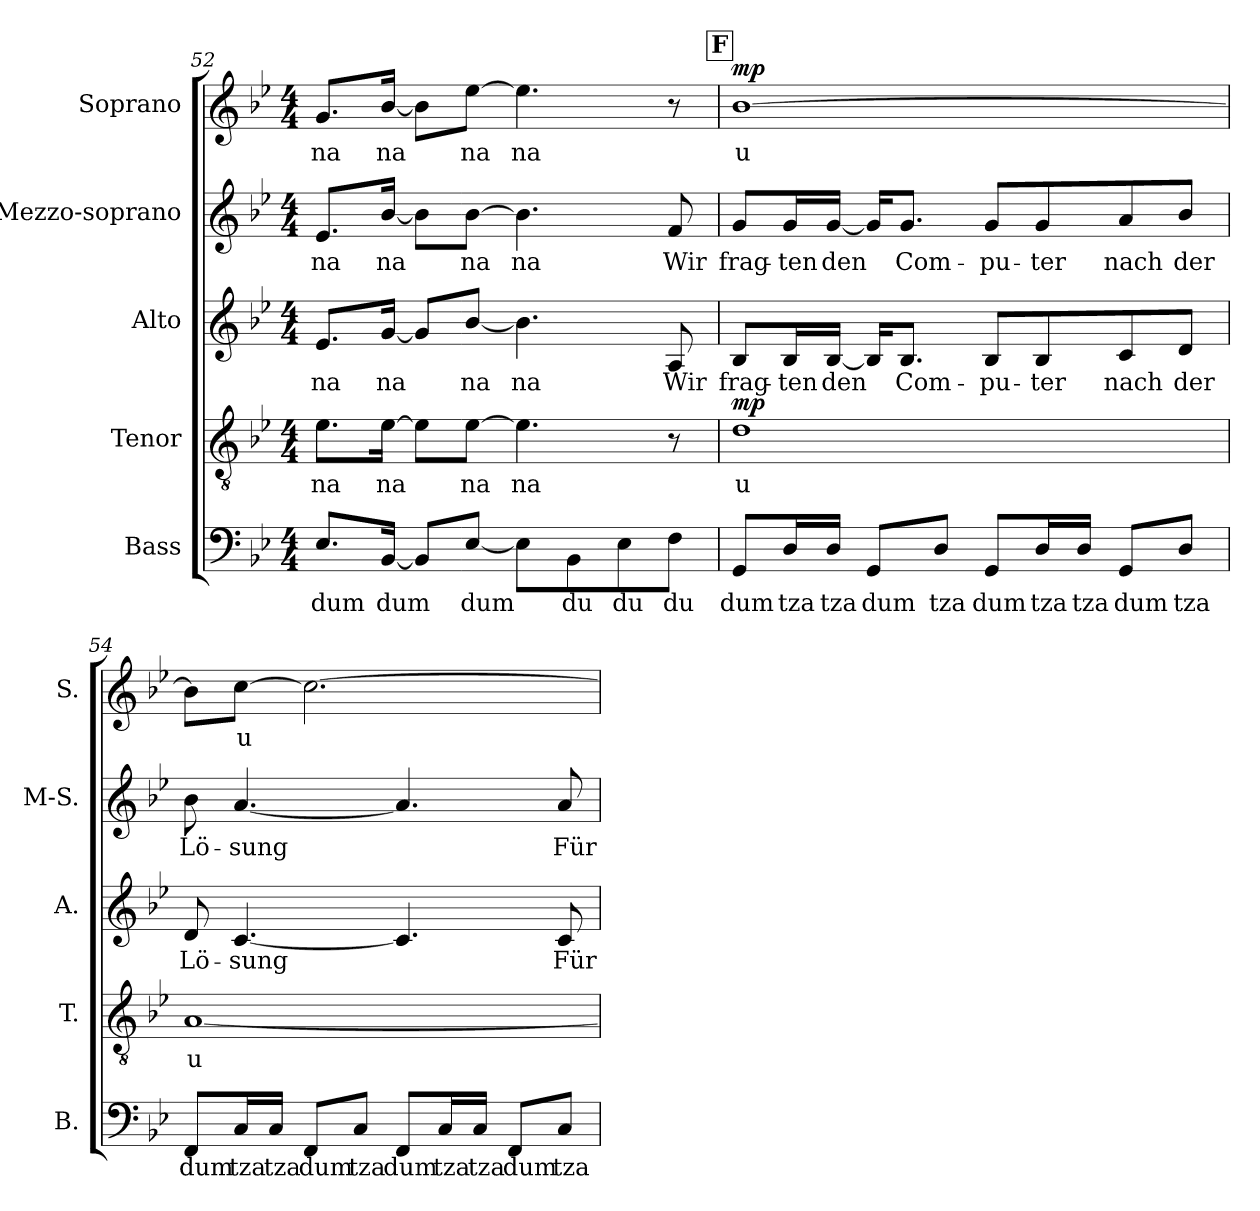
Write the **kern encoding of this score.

**kern	**text	**kern	**text	**dynam	**kern	**text	**kern	**text	**kern	**text	**dynam
*part5	*part5	*part4	*part4	*part4	*part3	*part3	*part2	*part2	*part1	*part1	*part1
*staff5	*staff5	*staff4	*staff4	*staff4	*staff3	*staff3	*staff2	*staff2	*staff1	*staff1	*staff1
*I"Bass	*	*I"Tenor	*	*	*I"Alto	*	*I"Mezzo-soprano	*	*I"Soprano	*	*
*I'B.	*	*I'T.	*	*	*I'A.	*	*I'M-S.	*	*I'S.	*	*
!!LO:PB:g=z
*clefF4	*	*clefGv2	*	*	*clefG2	*	*clefG2	*	*clefG2	*	*
*	*	*ITrd7c12	*	*	*	*	*	*	*	*	*
*k[b-e-]	*	*k[b-e-]	*	*	*k[b-e-]	*	*k[b-e-]	*	*k[b-e-]	*	*
*g:	*	*g:	*	*	*g:	*	*g:	*	*g:	*	*
*M4/4	*	*M4/4	*	*	*M4/4	*	*M4/4	*	*M4/4	*	*
=52	=52	=52	=52	=52	=52	=52	=52	=52	=52	=52	=52
!	!LO:LY:b:color=#000000	!	!	!	!	!	!	!	!	!	!
!	!	!	!LO:LY:b:color=#000000	!	!	!	!	!	!	!	!
!	!	!	!	!	!	!LO:LY:b:color=#000000	!	!	!	!	!
!	!	!	!	!	!	!	!	!LO:LY:b:color=#000000	!	!	!
!	!	!	!	!	!	!	!	!	!	!LO:LY:b:color=#000000	!
8.E-i/L	dum	8.E-i\L	na	.	8.e-i/L	na	8.e-i/L	na	8.gi/L	na	.
!	!LO:LY:b:color=#000000	!	!	!	!	!	!	!	!	!	!
!	!	!	!LO:LY:b:color=#000000	!	!	!	!	!	!	!	!
!	!	!	!	!	!	!LO:LY:b:color=#000000	!	!	!	!	!
!	!	!	!	!	!	!	!	!LO:LY:b:color=#000000	!	!	!
!	!	!	!	!	!	!	!	!	!	!LO:LY:b:color=#000000	!
[16BB-i/Jk	dum	[16E-i\Jk	na	.	[16gi/Jk	na	[16b-i/Jk	na	[16b-i/Jk	na	.
8BB-i/L]	.	8E-i\L]	.	.	8gi/L]	.	8b-i\L]	.	8b-i\L]	.	.
!	!LO:LY:b:color=#000000	!	!	!	!	!	!	!	!	!	!
!	!	!	!LO:LY:b:color=#000000	!	!	!	!	!	!	!	!
!	!	!	!	!	!	!LO:LY:b:color=#000000	!	!	!	!	!
!	!	!	!	!	!	!	!	!LO:LY:b:color=#000000	!	!	!
!	!	!	!	!	!	!	!	!	!	!LO:LY:b:color=#000000	!
[8E-i/J	dum	[8E-i\J	na	.	[8b-i/J	na	[8b-i\J	na	[8ee-i\J	na	.
!	!	!	!LO:LY:b:color=#000000	!	!	!	!	!	!	!	!
!	!	!	!	!	!	!LO:LY:b:color=#000000	!	!	!	!	!
!	!	!	!	!	!	!	!	!LO:LY:b:color=#000000	!	!	!
!	!	!	!	!	!	!	!	!	!	!LO:LY:b:color=#000000	!
8E-i\L]	.	4.E-i\]	na	.	4.b-i\]	na	4.b-i\]	na	4.ee-i\]	na	.
!	!LO:LY:b:color=#000000	!	!	!	!	!	!	!	!	!	!
8BB-i\	du	.	.	.	.	.	.	.	.	.	.
!	!LO:LY:b:color=#000000	!	!	!	!	!	!	!	!	!	!
8E-i\	du	.	.	.	.	.	.	.	.	.	.
!	!LO:LY:b:color=#000000	!	!	!	!	!	!	!	!	!	!
!	!	!	!	!	!	!LO:LY:b:color=#000000	!	!	!	!	!
!	!	!	!	!	!	!	!	!LO:LY:b:color=#000000	!	!	!
8Fi\J	du	8r	.	.	8Ai/	Wir	8fi/	Wir	8r	.	.
!!LO:REH:place=s1:B:color=#000000:enc=box:fs=11.6929:t=F
=53	=53	=53	=53	=53	=53	=53	=53	=53	=53	=53	=53
!	!LO:LY:b:color=#000000	!	!	!	!	!	!	!	!	!	!
!	!	!	!LO:LY:b:color=#000000	!	!	!	!	!	!	!	!
!	!	!	!	!	!	!LO:LY:b:color=#000000	!	!	!	!	!
!	!	!	!	!	!	!	!	!LO:LY:b:color=#000000	!	!	!
!	!	!	!	!	!	!	!	!	!	!LO:LY:b:color=#000000	!
8GGi/L	dum	1Di	u	mp	8B-i/L	frag-	8gi/L	frag-	[1b-i	u	mp
!	!LO:LY:b:color=#000000	!	!	!	!	!	!	!	!	!	!
!	!	!	!	!	!	!LO:LY:b:color=#000000	!	!	!	!	!
!	!	!	!	!	!	!	!	!LO:LY:b:color=#000000	!	!	!
16Di/L	tza	.	.	.	16B-i/L	-ten	16gi/L	-ten	.	.	.
!	!LO:LY:b:color=#000000	!	!	!	!	!	!	!	!	!	!
!	!	!	!	!	!	!LO:LY:b:color=#000000	!	!	!	!	!
!	!	!	!	!	!	!	!	!LO:LY:b:color=#000000	!	!	!
16Di/JJ	tza	.	.	.	[16B-i/JJ	den	[16gi/JJ	den	.	.	.
!	!LO:LY:b:color=#000000	!	!	!	!	!	!	!	!	!	!
8GGi/L	dum	.	.	.	16B-i/KL]	.	16gi/KL]	.	.	.	.
!	!	!	!	!	!	!LO:LY:b:color=#000000	!	!	!	!	!
!	!	!	!	!	!	!	!	!LO:LY:b:color=#000000	!	!	!
.	.	.	.	.	8.B-i/J	Com-	8.gi/J	Com-	.	.	.
!	!LO:LY:b:color=#000000	!	!	!	!	!	!	!	!	!	!
8Di/J	tza	.	.	.	.	.	.	.	.	.	.
!	!LO:LY:b:color=#000000	!	!	!	!	!	!	!	!	!	!
!	!	!	!	!	!	!LO:LY:b:color=#000000	!	!	!	!	!
!	!	!	!	!	!	!	!	!LO:LY:b:color=#000000	!	!	!
8GGi/L	dum	.	.	.	8B-i/L	-pu-	8gi/L	-pu-	.	.	.
!	!LO:LY:b:color=#000000	!	!	!	!	!	!	!	!	!	!
!	!	!	!	!	!	!LO:LY:b:color=#000000	!	!	!	!	!
!	!	!	!	!	!	!	!	!LO:LY:b:color=#000000	!	!	!
16Di/L	tza	.	.	.	8B-i/	-ter	8gi/	-ter	.	.	.
!	!LO:LY:b:color=#000000	!	!	!	!	!	!	!	!	!	!
16Di/JJ	tza	.	.	.	.	.	.	.	.	.	.
!	!LO:LY:b:color=#000000	!	!	!	!	!	!	!	!	!	!
!	!	!	!	!	!	!LO:LY:b:color=#000000	!	!	!	!	!
!	!	!	!	!	!	!	!	!LO:LY:b:color=#000000	!	!	!
8GGi/L	dum	.	.	.	8ci/	nach	8ai/	nach	.	.	.
!	!LO:LY:b:color=#000000	!	!	!	!	!	!	!	!	!	!
!	!	!	!	!	!	!LO:LY:b:color=#000000	!	!	!	!	!
!	!	!	!	!	!	!	!	!LO:LY:b:color=#000000	!	!	!
8Di/J	tza	.	.	.	8di/J	der	8b-i/J	der	.	.	.
=54	=54	=54	=54	=54	=54	=54	=54	=54	=54	=54	=54
!	!LO:LY:b:color=#000000	!	!	!	!	!	!	!	!	!	!
!	!	!	!LO:LY:b:color=#000000	!	!	!	!	!	!	!	!
!	!	!	!	!	!	!LO:LY:b:color=#000000	!	!	!	!	!
!	!	!	!	!	!	!	!	!LO:LY:b:color=#000000	!	!	!
8FFi/L	dum	[1AAi	u	.	8di/	Lö-	8b-i\	Lö-	8b-i\L]	.	.
!	!LO:LY:b:color=#000000	!	!	!	!	!	!	!	!	!	!
!	!	!	!	!	!	!LO:LY:b:color=#000000	!	!	!	!	!
!	!	!	!	!	!	!	!	!LO:LY:b:color=#000000	!	!	!
!	!	!	!	!	!	!	!	!	!	!LO:LY:b:color=#000000	!
16Ci/L	tza	.	.	.	[4.ci/	-sung	[4.ai/	-sung	[8cci\J	u	.
!	!LO:LY:b:color=#000000	!	!	!	!	!	!	!	!	!	!
16Ci/JJ	tza	.	.	.	.	.	.	.	.	.	.
!	!LO:LY:b:color=#000000	!	!	!	!	!	!	!	!	!	!
8FFi/L	dum	.	.	.	.	.	.	.	2.cci\_	.	.
!	!LO:LY:b:color=#000000	!	!	!	!	!	!	!	!	!	!
8Ci/J	tza	.	.	.	.	.	.	.	.	.	.
!	!LO:LY:b:color=#000000	!	!	!	!	!	!	!	!	!	!
8FFi/L	dum	.	.	.	4.ci/]	.	4.ai/]	.	.	.	.
!	!LO:LY:b:color=#000000	!	!	!	!	!	!	!	!	!	!
16Ci/L	tza	.	.	.	.	.	.	.	.	.	.
!	!LO:LY:b:color=#000000	!	!	!	!	!	!	!	!	!	!
16Ci/JJ	tza	.	.	.	.	.	.	.	.	.	.
!	!LO:LY:b:color=#000000	!	!	!	!	!	!	!	!	!	!
8FFi/L	dum	.	.	.	.	.	.	.	.	.	.
!	!LO:LY:b:color=#000000	!	!	!	!	!	!	!	!	!	!
!	!	!	!	!	!	!LO:LY:b:color=#000000	!	!	!	!	!
!	!	!	!	!	!	!	!	!LO:LY:b:color=#000000	!	!	!
8Ci/J	tza	.	.	.	8ci/	Für	8ai/	Für	.	.	.
=	=	=	=	=	=	=	=	=	=	=	=
*-	*-	*-	*-	*-	*-	*-	*-	*-	*-	*-	*-
